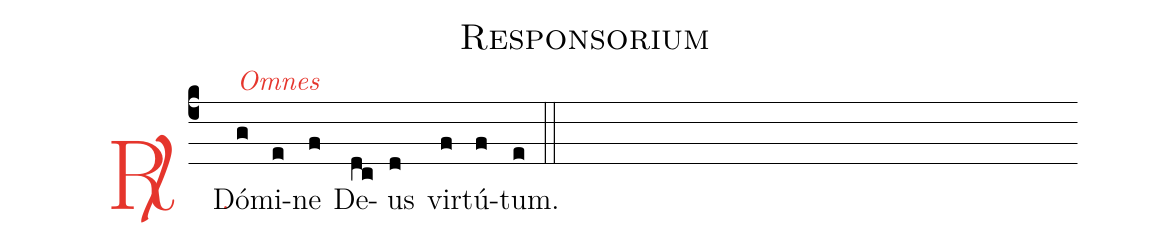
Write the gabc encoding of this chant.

name: Responsorium;
%%
(c4)

<c><sp>R/</sp>.</c>() Dó<alt>\textcolor{gregoriocolor}{Omnes}</alt>(g)mi(e)ne(f) De(dc)us(d) vir(f)tú(f)tum.(e)

(::)
